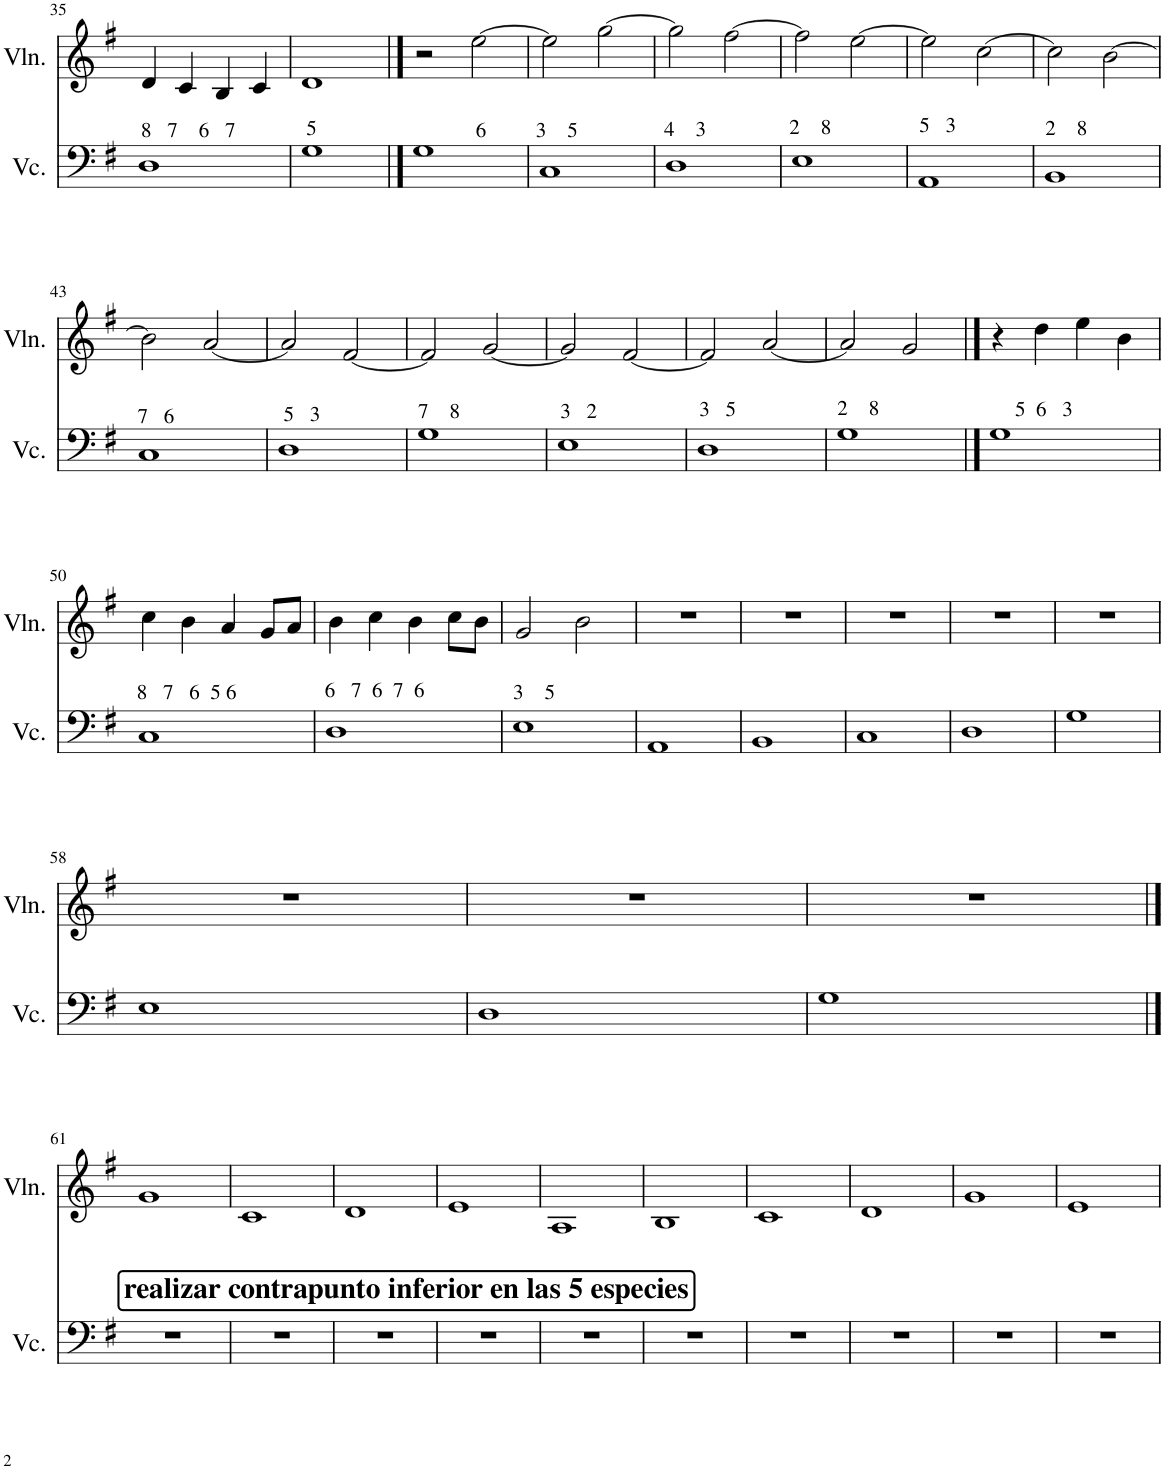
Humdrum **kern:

**kern	**kern
*part2	*part1
*staff2	*staff1
*I"Violonchelo	*I"Violín
*I'Vc.	*I'Vln.
!!LO:PB:g=z
*clefF4	*clefG2
*k[f#]	*k[f#]
*M4/4	*M4/4
=35	=35
!	!LO:TX:b:t=8   7    6   7
1D	4d/
.	4c/
.	4B/
.	4c/
=36	=36
!	!LO:TX:b:t=5
1G	1d
==37	==37
1G	2r
!	!LO:TX:b:t=6
.	[2ee\
=38	=38
!	!LO:TX:b:t=3    5
1C	2ee\]
.	[2gg\
=39	=39
!	!LO:TX:b:t=4    3
1D	2gg\]
.	[2ff#\
=40	=40
!	!LO:TX:b:t=2    8
1E	2ff#\]
.	[2ee\
=41	=41
!	!LO:TX:b:t=5   3
1AA	2ee\]
.	[2cc\
=42	=42
!	!LO:TX:b:t=2    8
1BB	2cc\]
.	[2b\
!!LO:LB:g=z
=43	=43
!	!LO:TX:b:t=7   6
1C	2b\]
.	[2a/
=44	=44
!	!LO:TX:b:t=5   3
1D	2a/]
.	[2f#/
=45	=45
!	!LO:TX:b:t=7    8
1G	2f#/]
.	[2g/
=46	=46
!	!LO:TX:b:t=3   2
1E	2g/]
.	[2f#/
=47	=47
!	!LO:TX:b:t=3   5
1D	2f#/]
.	[2a/
=48	=48
!	!LO:TX:b:t=2    8
1G	2a/]
.	2g/
==49	==49
!	!LO:TX:b:t=5  6   3
1G	4r
.	4dd\
.	4ee\
.	4b\
!!LO:LB:g=z
=50	=50
!	!LO:TX:b:t=8   7   6  5 6
1C	4cc\
.	4b\
.	4a/
.	8g/L
.	8a/J
=51	=51
!	!LO:TX:b:t=6   7  6  7  6
1D	4b\
.	4cc\
.	4b\
.	8cc\L
.	8b\J
=52	=52
!	!LO:TX:b:t=3    5
1E	2g/
.	2b\
=53	=53
1AA	1r
=54	=54
1BB	1r
=55	=55
1C	1r
=56	=56
1D	1r
=57	=57
1G	1r
!!LO:LB:g=z
=58	=58
1E	1r
=59	=59
1D	1r
=60	=60
1G	1r
!!LO:LB:g=z
!!LO:REH:place=s1:b:B:cj:fs=14:t=realizar contrapunto inferior en las 5 especies
==61	==61
1r	1g
=62	=62
1r	1c
=63	=63
1r	1d
=64	=64
1r	1e
=65	=65
1r	1A
=66	=66
1r	1B
=67	=67
1r	1c
=68	=68
1r	1d
=69	=69
1r	1g
=70	=70
1r	1e
=	=
*-	*-
